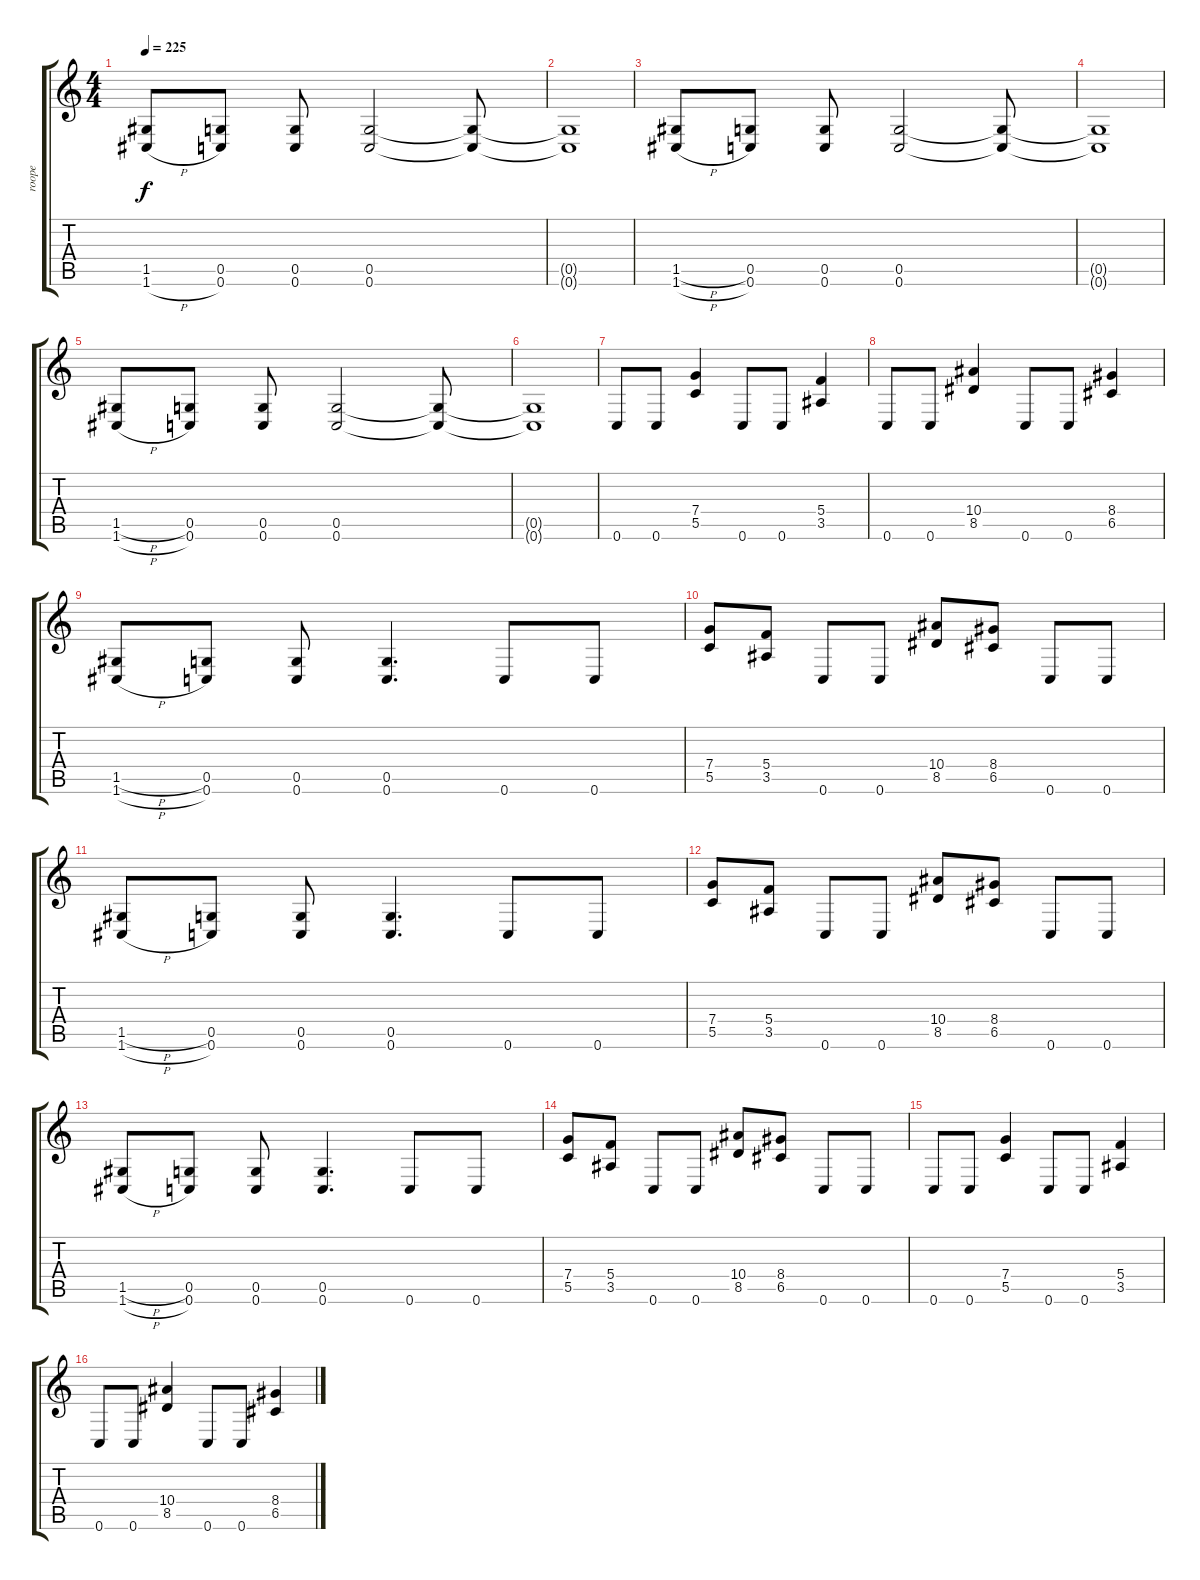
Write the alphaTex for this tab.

\track ("roope" "roope") {instrument distortionguitar}
\staff {score tabs}
\tuning (D4 A3 F3 C3 G2 C2) {hide}
\ts (4 4)
\tempo 225
\clef g2
\ks c
(1.5 1.6{h}).8{dy f instrument distortionguitar} (0.5 0.6).8 (0.5 0.6).8 (0.5 0.6).2 (0.5{t} 0.6{t}).8 |
(0.5{t} 0.6{t}).1 |
(1.5{h} 1.6{h}).8 (0.5 0.6).8 (0.5 0.6).8 (0.5 0.6).2 (0.5{t} 0.6{t}).8 |
(0.5{t} 0.6{t}).1 |
(1.5{h} 1.6{h}).8 (0.5 0.6).8 (0.5 0.6).8 (0.5 0.6).2 (0.5{t} 0.6{t}).8 |
(0.5{t} 0.6{t}).1 |
0.6.8 0.6.8 (7.4 5.5).4 0.6.8 0.6.8 (5.4 3.5).4 |
0.6.8 0.6.8 (10.4 8.5).4 0.6.8 0.6.8 (8.4 6.5).4 |
(1.5{h} 1.6{h}).8 (0.5 0.6).8 (0.5 0.6).8 (0.5 0.6).4{d} 0.6.8 0.6.8 |
(7.4 5.5).8 (5.4 3.5).8 0.6.8 0.6.8 (10.4 8.5).8 (8.4 6.5).8 0.6.8 0.6.8 |
(1.5{h} 1.6{h}).8 (0.5 0.6).8 (0.5 0.6).8 (0.5 0.6).4{d} 0.6.8 0.6.8 |
(7.4 5.5).8 (5.4 3.5).8 0.6.8 0.6.8 (10.4 8.5).8 (8.4 6.5).8 0.6.8 0.6.8 |
(1.5{h} 1.6{h}).8 (0.5 0.6).8 (0.5 0.6).8 (0.5 0.6).4{d} 0.6.8 0.6.8 |
(7.4 5.5).8 (5.4 3.5).8 0.6.8 0.6.8 (10.4 8.5).8 (8.4 6.5).8 0.6.8 0.6.8 |
0.6.8 0.6.8 (7.4 5.5).4 0.6.8 0.6.8 (5.4 3.5).4 |
0.6.8 0.6.8 (10.4 8.5).4 0.6.8 0.6.8 (8.4 6.5).4
